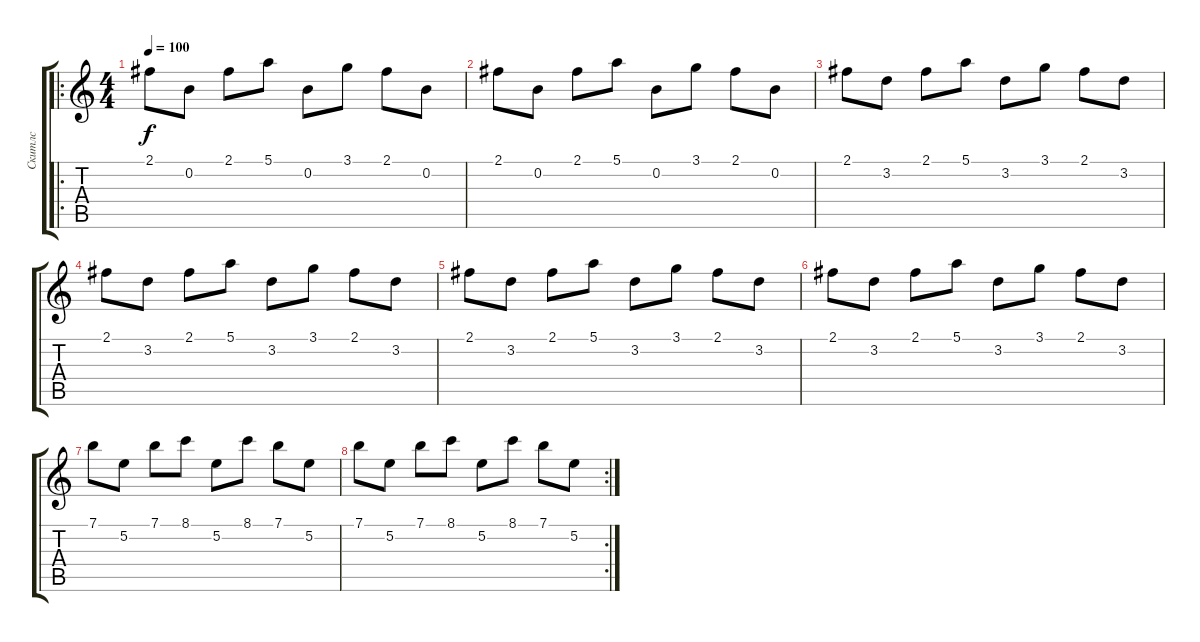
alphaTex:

\track ("Скитлс" "Скитлс") {instrument overdrivenguitar}
\staff {score tabs}
\tuning (E4 B3 G3 D3 A2 D2) {hide}
\ro
\ts (4 4)
\tempo 100
\clef g2
\ks c
2.1.8{dy f} 0.2.8 2.1.8 5.1.8 0.2.8 3.1.8 2.1.8 0.2.8 |
2.1.8 0.2.8 2.1.8 5.1.8 0.2.8 3.1.8 2.1.8 0.2.8 |
2.1.8 3.2.8 2.1.8 5.1.8 3.2.8 3.1.8 2.1.8 3.2.8 |
2.1.8 3.2.8 2.1.8 5.1.8 3.2.8 3.1.8 2.1.8 3.2.8 |
2.1.8 3.2.8 2.1.8 5.1.8 3.2.8 3.1.8 2.1.8 3.2.8 |
2.1.8 3.2.8 2.1.8 5.1.8 3.2.8 3.1.8 2.1.8 3.2.8 |
7.1.8 5.2.8 7.1.8 8.1.8 5.2.8 8.1.8 7.1.8 5.2.8 |
\rc 2
7.1.8 5.2.8 7.1.8 8.1.8 5.2.8 8.1.8 7.1.8 5.2.8
